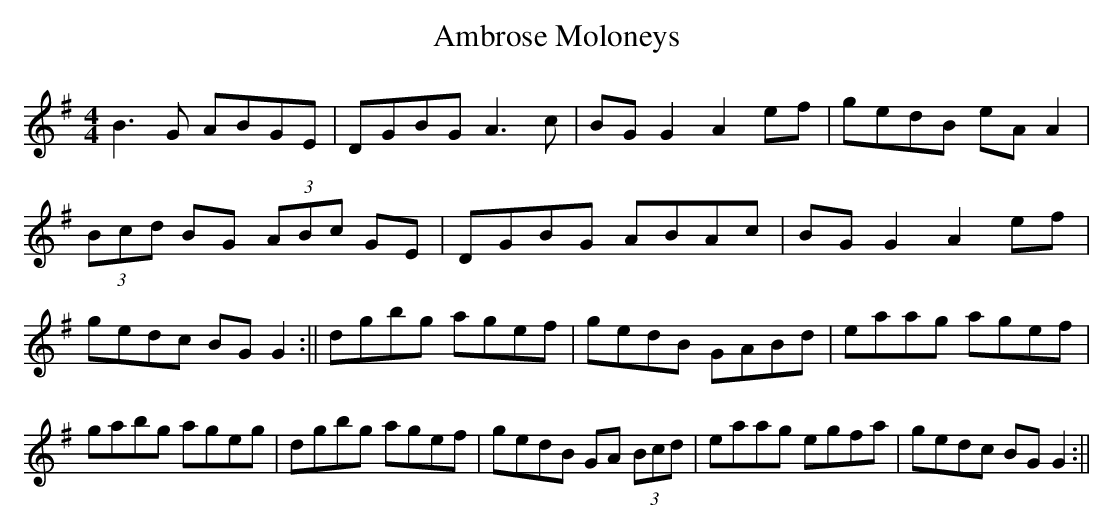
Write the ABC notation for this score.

X:1
T:Ambrose Moloneys
M:4/4
L:1/8
K:G
B3G ABGE|DGBG A3c|BGG2 A2ef|gedB eAA2|\
(3Bcd BG (3ABc GE|DGBG ABAc|BGG2 A2ef|gedc BGG2:||\
dgbg agef|gedB GABd|eaag agef|gabg ageg|\
dgbg agef|gedB GA (3Bcd|eaag egfa|gedc BGG2:||
